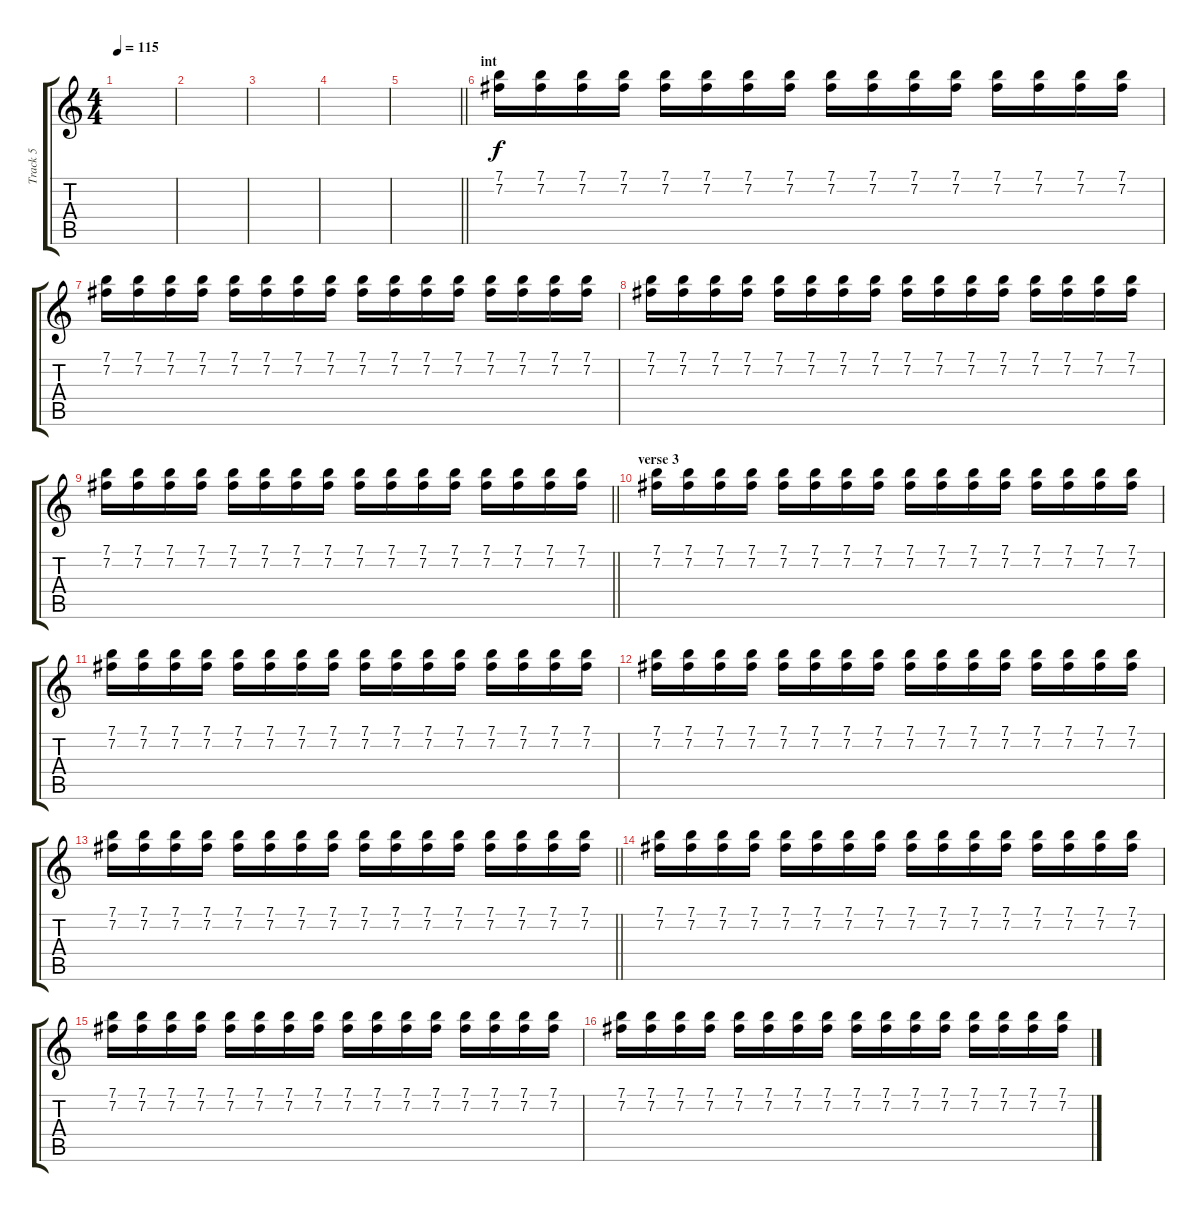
\track ("Track 5" "Track 5") {instrument distortionguitar}
\staff {score tabs}
\tuning (E4 B3 G3 D3 A2 E2) {hide}
\ts (4 4)
\tempo 115
\clef g2
\ks c
|
|
|
|
\barLineRight lightlight
|
\section ("" "int")
(7.1 7.2).16 (7.1 7.2).16 (7.1 7.2).16 (7.1 7.2).16 (7.1 7.2).16 (7.1 7.2).16 (7.1 7.2).16 (7.1 7.2).16 (7.1 7.2).16 (7.1 7.2).16 (7.1 7.2).16 (7.1 7.2).16 (7.1 7.2).16 (7.1 7.2).16 (7.1 7.2).16 (7.1 7.2).16 |
(7.1 7.2).16 (7.1 7.2).16 (7.1 7.2).16 (7.1 7.2).16 (7.1 7.2).16 (7.1 7.2).16 (7.1 7.2).16 (7.1 7.2).16 (7.1 7.2).16 (7.1 7.2).16 (7.1 7.2).16 (7.1 7.2).16 (7.1 7.2).16 (7.1 7.2).16 (7.1 7.2).16 (7.1 7.2).16 |
(7.1 7.2).16 (7.1 7.2).16 (7.1 7.2).16 (7.1 7.2).16 (7.1 7.2).16 (7.1 7.2).16 (7.1 7.2).16 (7.1 7.2).16 (7.1 7.2).16 (7.1 7.2).16 (7.1 7.2).16 (7.1 7.2).16 (7.1 7.2).16 (7.1 7.2).16 (7.1 7.2).16 (7.1 7.2).16 |
\barLineRight lightlight
(7.1 7.2).16 (7.1 7.2).16 (7.1 7.2).16 (7.1 7.2).16 (7.1 7.2).16 (7.1 7.2).16 (7.1 7.2).16 (7.1 7.2).16 (7.1 7.2).16 (7.1 7.2).16 (7.1 7.2).16 (7.1 7.2).16 (7.1 7.2).16 (7.1 7.2).16 (7.1 7.2).16 (7.1 7.2).16 |
\section ("" "verse 3")
(7.1 7.2).16 (7.1 7.2).16 (7.1 7.2).16 (7.1 7.2).16 (7.1 7.2).16 (7.1 7.2).16 (7.1 7.2).16 (7.1 7.2).16 (7.1 7.2).16 (7.1 7.2).16 (7.1 7.2).16 (7.1 7.2).16 (7.1 7.2).16 (7.1 7.2).16 (7.1 7.2).16 (7.1 7.2).16 |
(7.1 7.2).16 (7.1 7.2).16 (7.1 7.2).16 (7.1 7.2).16 (7.1 7.2).16 (7.1 7.2).16 (7.1 7.2).16 (7.1 7.2).16 (7.1 7.2).16 (7.1 7.2).16 (7.1 7.2).16 (7.1 7.2).16 (7.1 7.2).16 (7.1 7.2).16 (7.1 7.2).16 (7.1 7.2).16 |
(7.1 7.2).16 (7.1 7.2).16 (7.1 7.2).16 (7.1 7.2).16 (7.1 7.2).16 (7.1 7.2).16 (7.1 7.2).16 (7.1 7.2).16 (7.1 7.2).16 (7.1 7.2).16 (7.1 7.2).16 (7.1 7.2).16 (7.1 7.2).16 (7.1 7.2).16 (7.1 7.2).16 (7.1 7.2).16 |
\barLineRight lightlight
(7.1 7.2).16 (7.1 7.2).16 (7.1 7.2).16 (7.1 7.2).16 (7.1 7.2).16 (7.1 7.2).16 (7.1 7.2).16 (7.1 7.2).16 (7.1 7.2).16 (7.1 7.2).16 (7.1 7.2).16 (7.1 7.2).16 (7.1 7.2).16 (7.1 7.2).16 (7.1 7.2).16 (7.1 7.2).16 |
(7.1 7.2).16 (7.1 7.2).16 (7.1 7.2).16 (7.1 7.2).16 (7.1 7.2).16 (7.1 7.2).16 (7.1 7.2).16 (7.1 7.2).16 (7.1 7.2).16 (7.1 7.2).16 (7.1 7.2).16 (7.1 7.2).16 (7.1 7.2).16 (7.1 7.2).16 (7.1 7.2).16 (7.1 7.2).16 |
(7.1 7.2).16 (7.1 7.2).16 (7.1 7.2).16 (7.1 7.2).16 (7.1 7.2).16 (7.1 7.2).16 (7.1 7.2).16 (7.1 7.2).16 (7.1 7.2).16 (7.1 7.2).16 (7.1 7.2).16 (7.1 7.2).16 (7.1 7.2).16 (7.1 7.2).16 (7.1 7.2).16 (7.1 7.2).16 |
(7.1 7.2).16 (7.1 7.2).16 (7.1 7.2).16 (7.1 7.2).16 (7.1 7.2).16 (7.1 7.2).16 (7.1 7.2).16 (7.1 7.2).16 (7.1 7.2).16 (7.1 7.2).16 (7.1 7.2).16 (7.1 7.2).16 (7.1 7.2).16 (7.1 7.2).16 (7.1 7.2).16 (7.1 7.2).16
